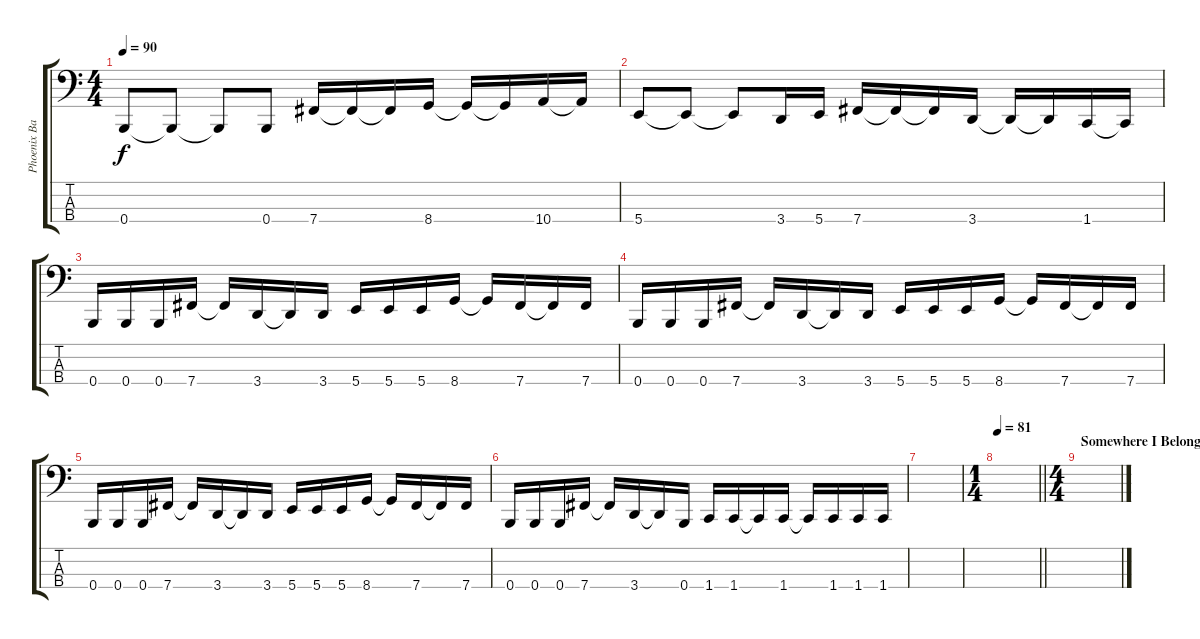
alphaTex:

\track ("Phoenix Bass1" "Phoenix Ba") {instrument electricbasspick}
\staff {score tabs}
\tuning (E2 B1 Gb1 B0) {hide}
\ts (4 4)
\tempo 90
\clef f4
\ks c
0.4.8{dy f} 0.4{t}.8 0.4{t}.8 0.4.8 7.4.16 7.4{t}.16 7.4{t}.16 8.4.16 8.4{t}.16 8.4{t}.16 10.4.16 10.4{t}.16 |
5.4.8 5.4{t}.8 5.4{t}.8 3.4.16 5.4.16 7.4.16 7.4{t}.16 7.4{t}.16 3.4.16 3.4{t}.16 3.4{t}.16 1.4.16 1.4{t}.16 |
0.4.16 0.4.16 0.4.16 7.4.16 7.4{t}.16 3.4.16 3.4{t}.16 3.4.16 5.4.16 5.4.16 5.4.16 8.4.16 8.4{t}.16 7.4.16 7.4{t}.16 7.4.16 |
0.4.16 0.4.16 0.4.16 7.4.16 7.4{t}.16 3.4.16 3.4{t}.16 3.4.16 5.4.16 5.4.16 5.4.16 8.4.16 8.4{t}.16 7.4.16 7.4{t}.16 7.4.16 |
0.4.16 0.4.16 0.4.16 7.4.16 7.4{t}.16 3.4.16 3.4{t}.16 3.4.16 5.4.16 5.4.16 5.4.16 8.4.16 8.4{t}.16 7.4.16 7.4{t}.16 7.4.16 |
0.4.16 0.4.16 0.4.16 7.4.16 7.4{t}.16 3.4.16 3.4{t}.16 0.4.16 1.4.16 1.4.16 1.4{t}.16 1.4.16 1.4{t}.16 1.4.16 1.4.16 1.4.16 |
|
\ts (1 4)
\tempo 81
\barLineRight lightlight
|
\ts (4 4)
\section ("" "Somewhere I Belong")
